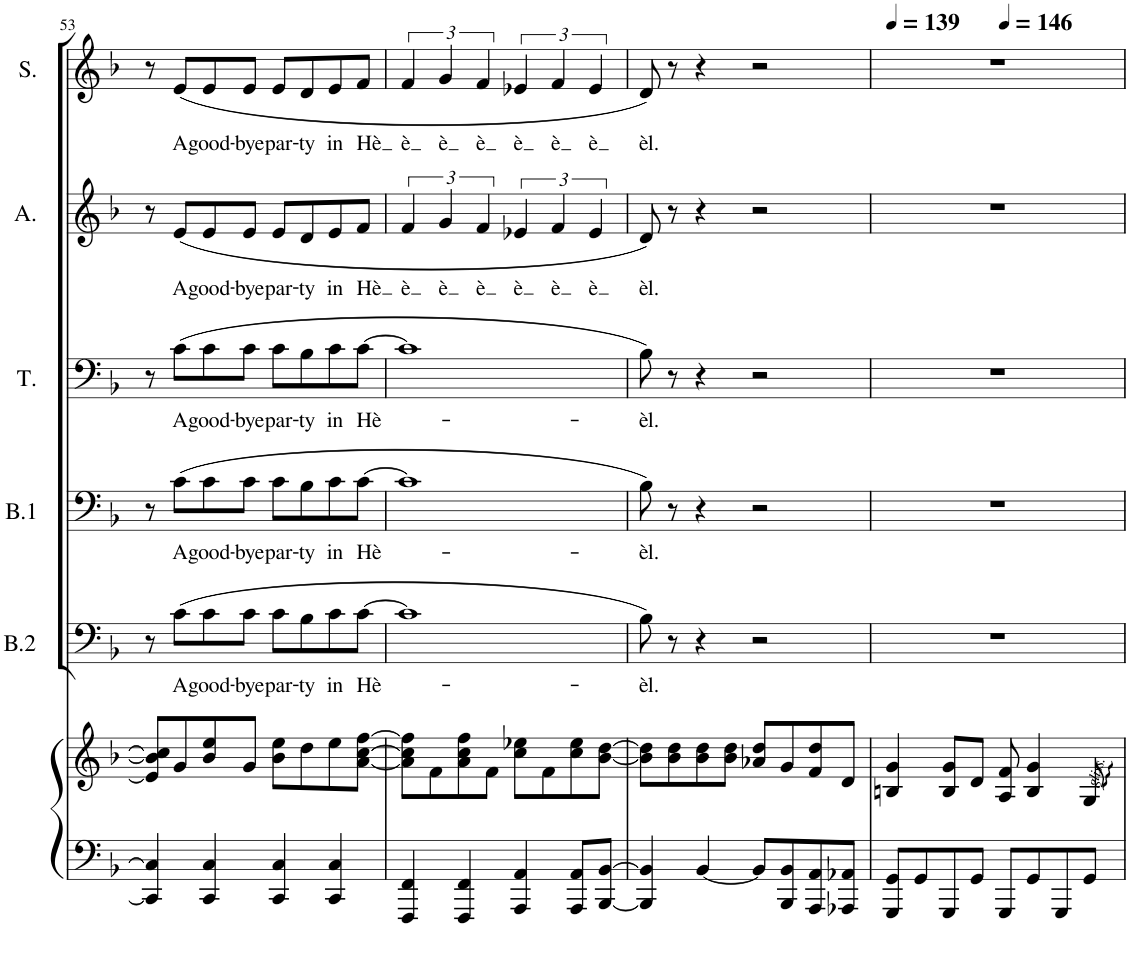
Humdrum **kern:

**kern	**kern	**kern	**text	**kern	**text	**kern	**text	**kern	**text	**kern	**text
*part6	*part6	*part5	*part5	*part4	*part4	*part3	*part3	*part2	*part2	*part1	*part1
*staff7	*staff6	*staff5	*staff5	*staff4	*staff4	*staff3	*staff3	*staff2	*staff2	*staff1	*staff1
*I"Piano	*	*I"Bas	*	*I"Bariton	*	*I"Tenor	*	*I"Alt	*	*I"Sopraan	*
*I'Pno	*	*I'B.2	*	*I'B.1	*	*I'T.	*	*I'A.	*	*I'S.	*
!!LO:PB:g=z
*clefF4	*clefG2	*clefF4	*	*clefF4	*	*clefF4	*	*clefG2	*	*clefG2	*
*	*	*Trd7c12	*	*	*	*	*	*	*	*	*
*k[b-]	*k[b-]	*k[b-]	*	*k[b-]	*	*k[b-]	*	*k[b-]	*	*k[b-]	*
*M4/4	*M4/4	*M4/4	*	*M4/4	*	*M4/4	*	*M4/4	*	*M4/4	*
=53	=53	=53	=53	=53	=53	=53	=53	=53	=53	=53	=53
4CC/] 4C/]	8e/] 8b-/] 8cc/]L	8r	.	8r	.	8r	.	8r	.	8r	.
!	!	!	!LO:LY:b	!	!LO:LY:b	!	!LO:LY:b	!	!LO:LY:b	!	!LO:LY:b
.	8g/	(8c\L	A	(8c\L	A	(8c\L	A	(8e/L	A	(8e/L	A
!	!	!	!LO:LY:b	!	!LO:LY:b	!	!LO:LY:b	!	!LO:LY:b	!	!LO:LY:b
4CC/ 4C/	8b-/ 8ee/	8c\	good-	8c\	good-	8c\	good-	8e/	good-	8e/	good-
!	!	!	!LO:LY:b	!	!LO:LY:b	!	!LO:LY:b	!	!LO:LY:b	!	!LO:LY:b
.	8g/J	8c\J	-bye	8c\J	-bye	8c\J	-bye	8e/J	-bye	8e/J	-bye
!	!	!	!LO:LY:b	!	!LO:LY:b	!	!LO:LY:b	!	!LO:LY:b	!	!LO:LY:b
4CC/ 4C/	8b-\ 8ee\L	8c\L	par-	8c\L	par-	8c\L	par-	8e/L	par-	8e/L	par-
!	!	!	!LO:LY:b	!	!LO:LY:b	!	!LO:LY:b	!	!LO:LY:b	!	!LO:LY:b
.	8dd\	8B-\	-ty	8B-\	-ty	8B-\	-ty	8d/	-ty	8d/	-ty
!	!	!	!LO:LY:b	!	!LO:LY:b	!	!LO:LY:b	!	!LO:LY:b	!	!LO:LY:b
4CC/ 4C/	8ee\	8c\	in	8c\	in	8c\	in	8e/	in	8e/	in
!	!	!	!LO:LY:b	!	!LO:LY:b	!	!LO:LY:b	!	!LO:LY:b	!	!LO:LY:b
.	[8a\ [8cc\ [8ff\J	[8c\J	Hè-	[8c\J	Hè-	[8c\J	Hè-	8f/J	Hè	8f/J	Hè
=54	=54	=54	=54	=54	=54	=54	=54	=54	=54	=54	=54
!	!	!	!	!	!	!	!	!	!LO:LY:b	!	!LO:LY:b
4FFF/ 4FF/	8a\] 8cc\] 8ff\]L	1c]	.	1c]	.	1c]	.	6f/	è	6f/	è
.	8f\	.	.	.	.	.	.	.	.	.	.
!	!	!	!	!	!	!	!	!	!LO:LY:b	!	!LO:LY:b
.	.	.	.	.	.	.	.	6g/	è	6g/	è
4FFF/ 4FF/	8a\ 8cc\ 8ff\	.	.	.	.	.	.	.	.	.	.
!	!	!	!	!	!	!	!	!	!LO:LY:b	!	!LO:LY:b
.	.	.	.	.	.	.	.	6f/	è	6f/	è
.	8f\J	.	.	.	.	.	.	.	.	.	.
!	!	!	!	!	!	!	!	!	!LO:LY:b	!	!LO:LY:b
4AAA/ 4AA/	8cc\ 8ee-X\L	.	.	.	.	.	.	6e-X/	è	6e-X/	è
.	8f\	.	.	.	.	.	.	.	.	.	.
!	!	!	!	!	!	!	!	!	!LO:LY:b	!	!LO:LY:b
.	.	.	.	.	.	.	.	6f/	è	6f/	è
8AAA/ 8AA/L	8cc\ 8ee-\	.	.	.	.	.	.	.	.	.	.
!	!	!	!	!	!	!	!	!	!LO:LY:b	!	!LO:LY:b
.	.	.	.	.	.	.	.	6e-/	è	6e-/	è
[8BBB-/ [8BB-/J	[8b-\ [8dd\J	.	.	.	.	.	.	.	.	.	.
=55	=55	=55	=55	=55	=55	=55	=55	=55	=55	=55	=55
!	!	!	!LO:LY:b	!	!LO:LY:b	!	!LO:LY:b	!	!LO:LY:b	!	!LO:LY:b
4BBB-/] 4BB-/]	8b-\] 8dd\]L	8B-\)	-èl.	8B-\)	-èl.	8B-\)	-èl.	8d/)	èl.	8d/)	èl.
.	8b-\ 8dd\	8r	.	8r	.	8r	.	8r	.	8r	.
[4BB-/	8b-\ 8dd\	4r	.	4r	.	4r	.	4r	.	4r	.
.	8b-\ 8dd\J	.	.	.	.	.	.	.	.	.	.
8BB-/L]	8a-X/ 8dd/L	2r	.	2r	.	2r	.	2r	.	2r	.
8BBB-/ 8BB-/	8g/	.	.	.	.	.	.	.	.	.	.
8AAA/ 8AA/	8f/ 8dd/	.	.	.	.	.	.	.	.	.	.
8AAA-X/ 8AA-X/J	8d/J	.	.	.	.	.	.	.	.	.	.
=56	=56	=56	=56	=56	=56	=56	=56	=56	=56	=56	=56
*	*	*	*	*	*	*	*	*	*	*MM139	*
*	*	*	*	*	*	*	*	*	*	*^	*
8GGG/ 8GG/L	4Bn/ 4g/	1r	.	1r	.	1r	.	1r	.	1r	2ryy	.
8GG/	.	.	.	.	.	.	.	.	.	.	.	.
8GGG/	8B/ 8g/L	.	.	.	.	.	.	.	.	.	.	.
8GG/J	8d/J	.	.	.	.	.	.	.	.	.	.	.
*	*	*	*	*	*	*	*	*	*	*MM146	*	*
8GGG/L	8A/ 8f/	.	.	.	.	.	.	.	.	.	2ryy	.
8GG/	4B/ 4g/	.	.	.	.	.	.	.	.	.	.	.
8GGG/	.	.	.	.	.	.	.	.	.	.	.	.
8GG/J	8G/	.	.	.	.	.	.	.	.	.	.	.
*	*	*	*	*	*	*	*	*	*	*v	*v	*
=	=	=	=	=	=	=	=	=	=	=	=
*-	*-	*-	*-	*-	*-	*-	*-	*-	*-	*-	*-
